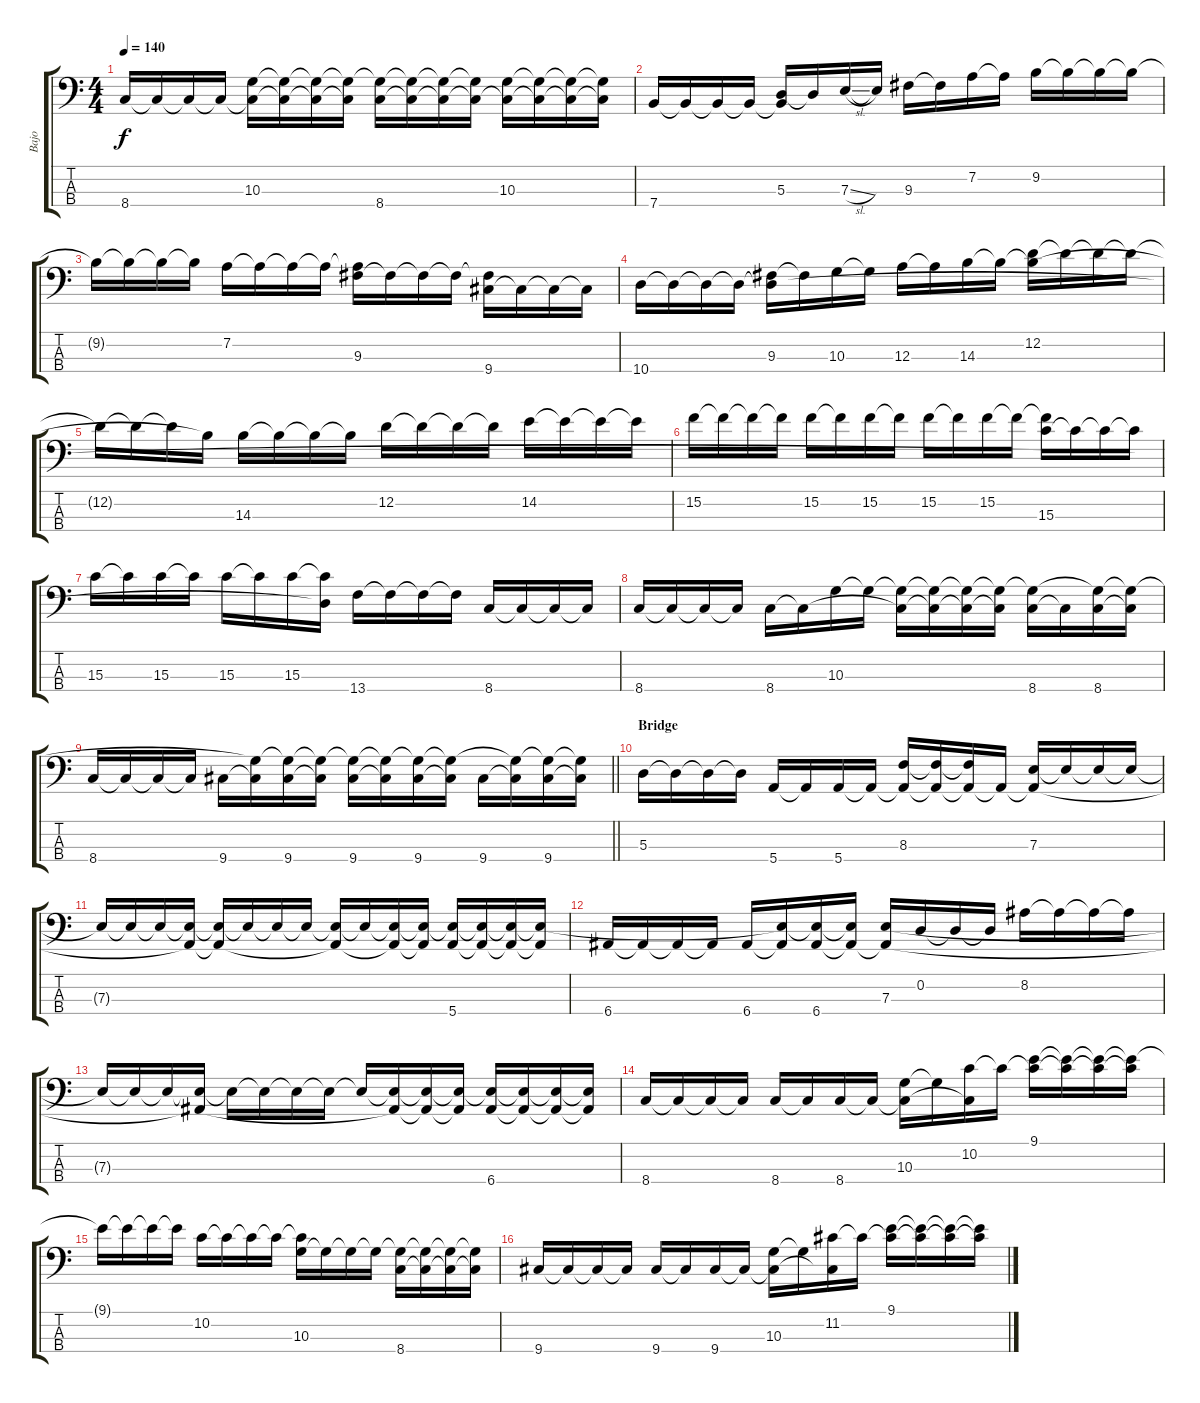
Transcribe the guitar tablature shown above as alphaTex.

\track ("Bajo" "Bajo") {instrument electricbasspick}
\staff {score tabs}
\tuning (G2 D2 A1 E1) {hide}
\ts (4 4)
\tempo 140
\clef f4
\ks c
8.4.16{dy f} 8.4{t}.16 8.4{t}.16 8.4{t}.16 (10.3 8.4{t}).16 (10.3{t} 8.4{t}).16 (10.3{t} 8.4{t}).16 (10.3{t} 8.4{t}).16 (10.3{t} 8.4).16 (10.3{t} 8.4{t}).16 (10.3{t} 8.4{t}).16 (10.3{t} 8.4{t}).16 (10.3 8.4{t}).16 (10.3{t} 8.4{t}).16 (10.3{t} 8.4{t}).16 (10.3{t} 8.4{t}).16 |
7.4.16 7.4{t}.16 7.4{t}.16 7.4{t}.16 (5.3 7.4{t}).16 5.3{t}.16 7.3{sl}.16 7.3{t}.16 9.3.16 9.3{t}.16 7.2.16 7.2{t}.16 9.2.16 9.2{t}.16 9.2{t}.16 9.2{t}.16 |
9.2{t}.16 9.2{t}.16 9.2{t}.16 9.2{t}.16 7.2.16 7.2{t}.16 7.2{t}.16 7.2{t}.16 (7.2{t} 9.3).16 9.3{t}.16 9.3{t}.16 9.3{t}.16 (9.3{t} 9.4).16 9.4{t}.16 9.4{t}.16 9.4{t}.16 |
10.4.16 10.4{t}.16 10.4{t}.16 10.4{t}.16 (9.3 10.4{t}).16 9.3{t}.16 10.3.16 10.3{t}.16 12.3.16 12.3{t}.16 14.3.16 14.3{t}.16 (12.2 14.3{t}).16 12.2{t}.16 12.2{t}.16 12.2{t}.16 |
12.2{t}.16 12.2{t}.16 12.2{t}.16 14.3{t}.16 14.3.16 14.3{t}.16 14.3{t}.16 14.3{t}.16 12.2.16 12.2{t}.16 12.2{t}.16 12.2{t}.16 14.2.16 14.2{t}.16 14.2{t}.16 14.2{t}.16 |
15.2.16 15.2{t}.16 15.2{t}.16 15.2{t}.16 15.2.16 15.2{t}.16 15.2.16 15.2{t}.16 15.2.16 15.2{t}.16 15.2.16 15.2{t}.16 (15.2{t} 15.3).16 15.3{t}.16 15.3{t}.16 15.3{t}.16 |
15.3.16 15.3{t}.16 15.3.16 15.3{t}.16 15.3.16 15.3{t}.16 15.3.16 (15.3{t} 10.4{t}).16 13.4.16 13.4{t}.16 13.4{t}.16 13.4{t}.16 8.4.16 8.4{t}.16 8.4{t}.16 8.4{t}.16 |
8.4.16 8.4{t}.16 8.4{t}.16 8.4{t}.16 8.4.16 8.4{t}.16 10.3.16 10.3{t}.16 (10.3{t} 8.4{t}).16 (10.3{t} 8.4{t}).16 (10.3{t} 8.4{t}).16 (10.3{t} 8.4{t}).16 (10.3{t} 8.4).16 8.4{t}.16 (10.3{t} 8.4).16 (10.3{t} 8.4{t}).16 |
\barLineRight lightlight
8.4.16 8.4{t}.16 8.4{t}.16 8.4{t}.16 9.4.16 (10.3{t} 9.4{t}).16 (10.3{t} 9.4).16 (10.3{t} 9.4{t}).16 (10.3{t} 9.4).16 (10.3{t} 9.4{t}).16 (10.3{t} 9.4).16 (10.3{t} 9.4{t}).16 9.4.16 (10.3{t} 9.4{t}).16 (10.3{t} 9.4).16 (10.3{t} 9.4{t}).16 |
\section ("" "Bridge")
5.3.16 5.3{t}.16 5.3{t}.16 5.3{t}.16 5.4.16 5.4{t}.16 5.4.16 5.4{t}.16 (8.3 5.4{t}).16 (8.3{t} 5.4{t}).16 (8.3{t} 5.4{t}).16 5.4{t}.16 (7.3 5.4{t}).16 7.3{t}.16 7.3{t}.16 7.3{t}.16 |
7.3{t}.16 7.3{t}.16 7.3{t}.16 (7.3{t} 5.4{t}).16 (7.3{t} 5.4{t}).16 7.3{t}.16 7.3{t}.16 7.3{t}.16 (7.3{t} 5.4{t}).16 7.3{t}.16 (7.3{t} 5.4{t}).16 (7.3{t} 5.4{t}).16 (7.3{t} 5.4).16 (7.3{t} 5.4{t}).16 (7.3{t} 5.4{t}).16 (7.3{t} 5.4{t}).16 |
6.4.16 6.4{t}.16 6.4{t}.16 6.4{t}.16 6.4.16 (7.3{t} 6.4{t}).16 (7.3{t} 6.4).16 (7.3{t} 6.4{t}).16 (7.3 6.4{t}).16 0.2.16 0.2{t}.16 0.2{t}.16 8.2.16 8.2{t}.16 8.2{t}.16 8.2{t}.16 |
7.3{t}.16 7.3{t}.16 7.3{t}.16 (7.3{t} 6.4{t}).16 7.3{t}.16 7.3{t}.16 7.3{t}.16 7.3{t}.16 7.3{t}.16 (7.3{t} 6.4{t}).16 (7.3{t} 6.4{t}).16 (7.3{t} 6.4{t}).16 (7.3{t} 6.4).16 (7.3{t} 6.4{t}).16 (7.3{t} 6.4{t}).16 (7.3{t} 6.4{t}).16 |
8.4.16 8.4{t}.16 8.4{t}.16 8.4{t}.16 8.4.16 8.4{t}.16 8.4.16 8.4{t}.16 (10.3 8.4{t}).16 10.3{t}.16 (10.2 8.4{t}).16 10.2{t}.16 (9.1 10.2{t}).16 (9.1{t} 10.2{t}).16 (9.1{t} 10.2{t}).16 (9.1{t} 10.2{t}).16 |
9.1{t}.16 9.1{t}.16 9.1{t}.16 9.1{t}.16 10.2.16 10.2{t}.16 10.2{t}.16 10.2{t}.16 (10.2{t} 10.3).16 10.3{t}.16 10.3{t}.16 10.3{t}.16 (10.3{t} 8.4).16 (10.3{t} 8.4{t}).16 (10.3{t} 8.4{t}).16 (10.3{t} 8.4{t}).16 |
9.4.16 9.4{t}.16 9.4{t}.16 9.4{t}.16 9.4.16 9.4{t}.16 9.4.16 9.4{t}.16 (10.3 9.4{t}).16 10.3{t}.16 (11.2 9.4{t}).16 11.2{t}.16 (9.1 11.2{t}).16 (9.1{t} 11.2{t}).16 (9.1{t} 11.2{t}).16 (9.1{t} 11.2{t}).16
